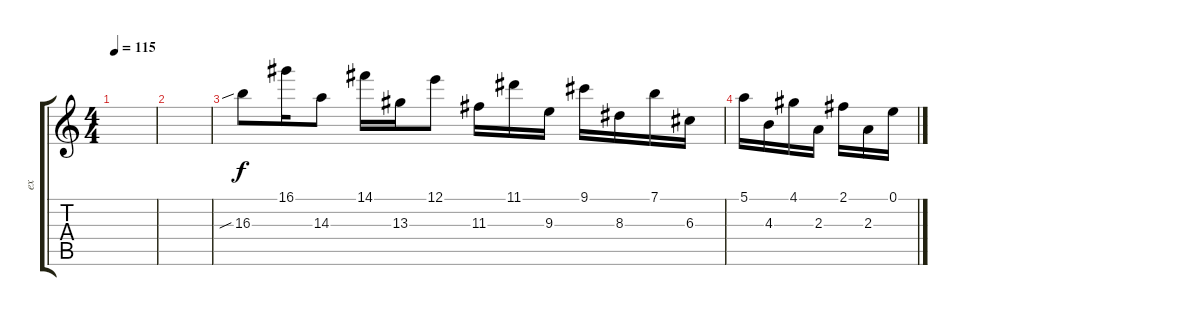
\track (" ex" " ex") {instrument acousticguitarsteel}
\staff {score tabs}
\tuning (E4 B3 G3 D3 A2 E2) {hide}
\ts (4 4)
\tempo 115
\clef g2
\ks c
|
|
16.3{sib}.8 16.1.16 14.3.8 14.1.16 13.3.16 12.1.8 11.3.16 11.1.16 9.3.16 9.1.16 8.3.16 7.1.16 6.3.16 |
5.1.16 4.3.16 4.1.16 2.3.16 2.1.16 2.3.16 0.1.16
